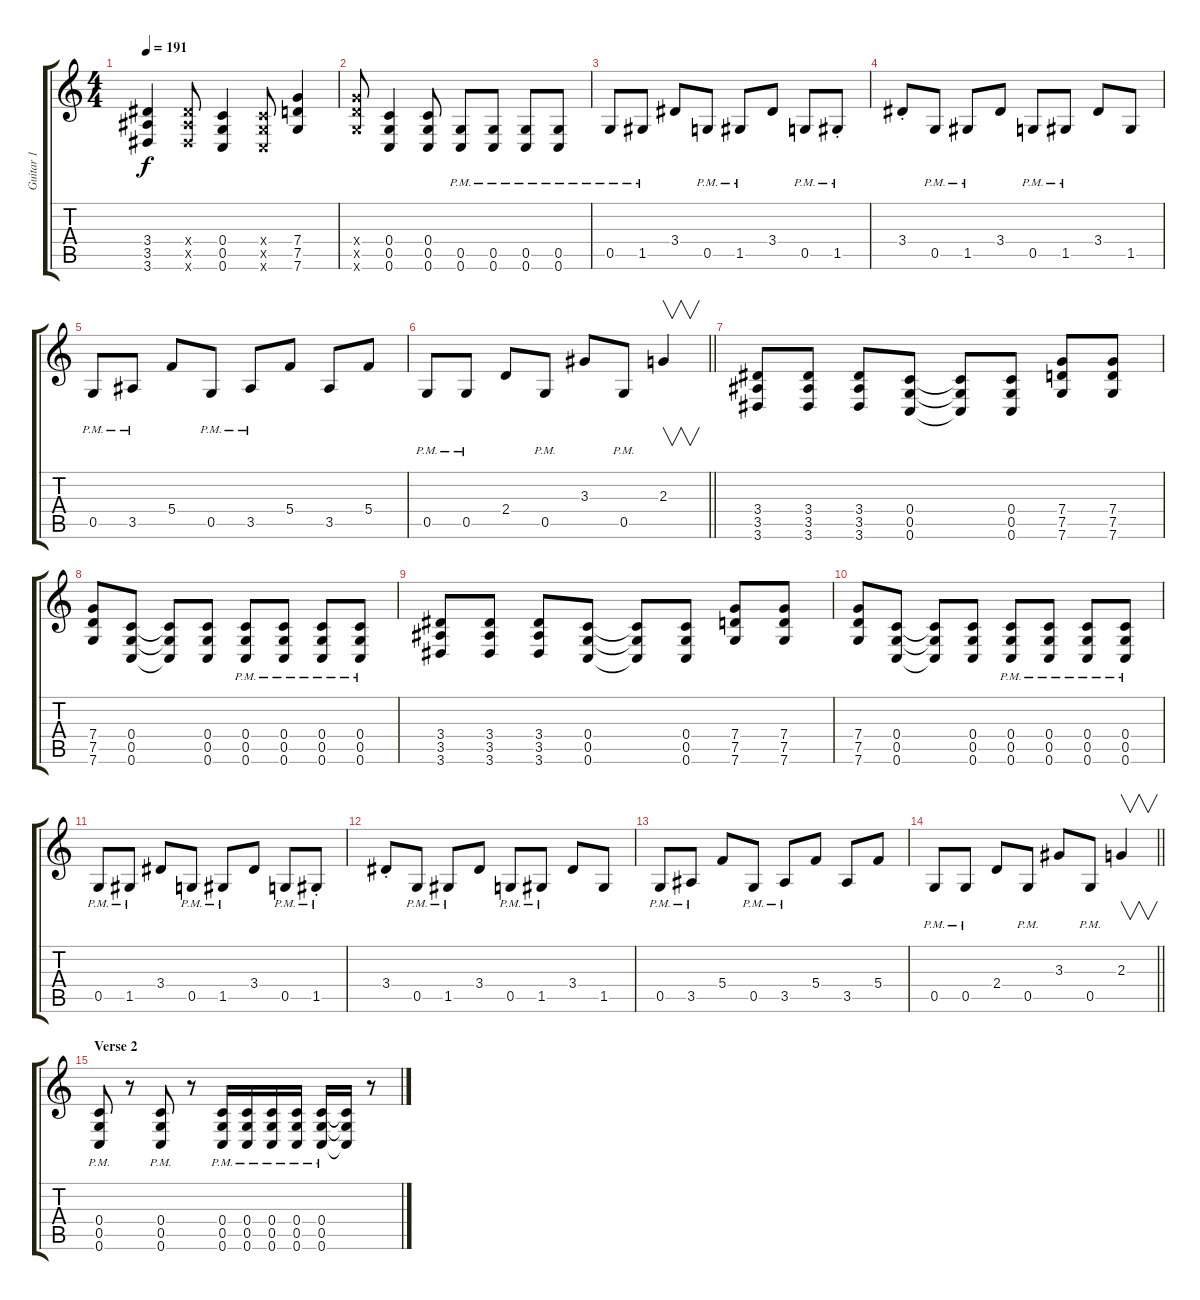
\track ("Guitar 1" "Guitar 1") {instrument distortionguitar}
\staff {score tabs}
\tuning (D4 A3 F3 C3 G2 C2) {hide}
\ts (4 4)
\tempo 191
\clef g2
\ks c
(3.4 3.5 3.6).4{dy f} (3.4{x} 3.5{x} 3.6{x}).8 (0.4 0.5 0.6).4 (0.4{x} 0.5{x} 0.6{x}).8 (7.4 7.5 7.6).4 |
(7.4{x} 7.5{x} 7.6{x}).8 (0.4 0.5 0.6).4 (0.4 0.5 0.6).8 (0.5{pm} 0.6{pm}).8 (0.5{pm} 0.6{pm}).8 (0.5{pm} 0.6{pm}).8 (0.5{pm} 0.6{pm}).8 |
0.5{pm}.8 1.5{pm}.8 3.4.8 0.5{pm}.8 1.5{pm}.8 3.4.8 0.5{pm}.8 1.5{pm st}.8 |
3.4{st}.8 0.5{pm}.8 1.5{pm}.8 3.4.8 0.5{pm}.8 1.5{pm}.8 3.4.8 1.5.8 |
0.5{pm}.8 3.5{pm}.8 5.4.8 0.5{pm}.8 3.5{pm}.8 5.4.8 3.5.8 5.4.8 |
\barLineRight lightlight
0.5{pm}.8 0.5{pm}.8 2.4.8 0.5{pm}.8 3.3.8 0.5{pm}.8 2.3.4{v} |
(3.4 3.5 3.6).8 (3.4 3.5 3.6).8 (3.4 3.5 3.6).8 (0.4 0.5 0.6).8 (0.4{t} 0.5{t} 0.6{t}).8 (0.4 0.5 0.6).8 (7.4 7.5 7.6).8 (7.4 7.5 7.6).8 |
(7.4 7.5 7.6).8 (0.4 0.5 0.6).8 (0.4{t} 0.5{t} 0.6{t}).8 (0.4 0.5 0.6).8 (0.4{pm} 0.5{pm} 0.6{pm}).8 (0.4{pm} 0.5{pm} 0.6{pm}).8 (0.4{pm} 0.5{pm} 0.6{pm}).8 (0.4{pm} 0.5{pm} 0.6{pm}).8 |
(3.4 3.5 3.6).8 (3.4 3.5 3.6).8 (3.4 3.5 3.6).8 (0.4 0.5 0.6).8 (0.4{t} 0.5{t} 0.6{t}).8 (0.4 0.5 0.6).8 (7.4 7.5 7.6).8 (7.4 7.5 7.6).8 |
(7.4 7.5 7.6).8 (0.4 0.5 0.6).8 (0.4{t} 0.5{t} 0.6{t}).8 (0.4 0.5 0.6).8 (0.4{pm} 0.5{pm} 0.6{pm}).8 (0.4{pm} 0.5{pm} 0.6{pm}).8 (0.4{pm} 0.5{pm} 0.6{pm}).8 (0.4{pm} 0.5{pm} 0.6{pm}).8 |
0.5{pm}.8 1.5{pm}.8 3.4.8 0.5{pm}.8 1.5{pm}.8 3.4.8 0.5{pm}.8 1.5{pm st}.8 |
3.4{st}.8 0.5{pm}.8 1.5{pm}.8 3.4.8 0.5{pm}.8 1.5{pm}.8 3.4.8 1.5.8 |
0.5{pm}.8 3.5{pm}.8 5.4.8 0.5{pm}.8 3.5{pm}.8 5.4.8 3.5.8 5.4.8 |
\barLineRight lightlight
0.5{pm}.8 0.5{pm}.8 2.4.8 0.5{pm}.8 3.3.8 0.5{pm}.8 2.3.4{v} |
\section ("" "Verse 2")
(0.4 0.5 0.6{pm}).8 r.8 (0.4 0.5 0.6{pm}).8 r.8 (0.4 0.5 0.6{pm}).16 (0.4 0.5 0.6{pm}).16 (0.4 0.5 0.6{pm}).16 (0.4 0.5 0.6{pm}).16 (0.4 0.5 0.6{pm}).16 (0.4{t} 0.5{t} 0.6{t}).16 r.8
